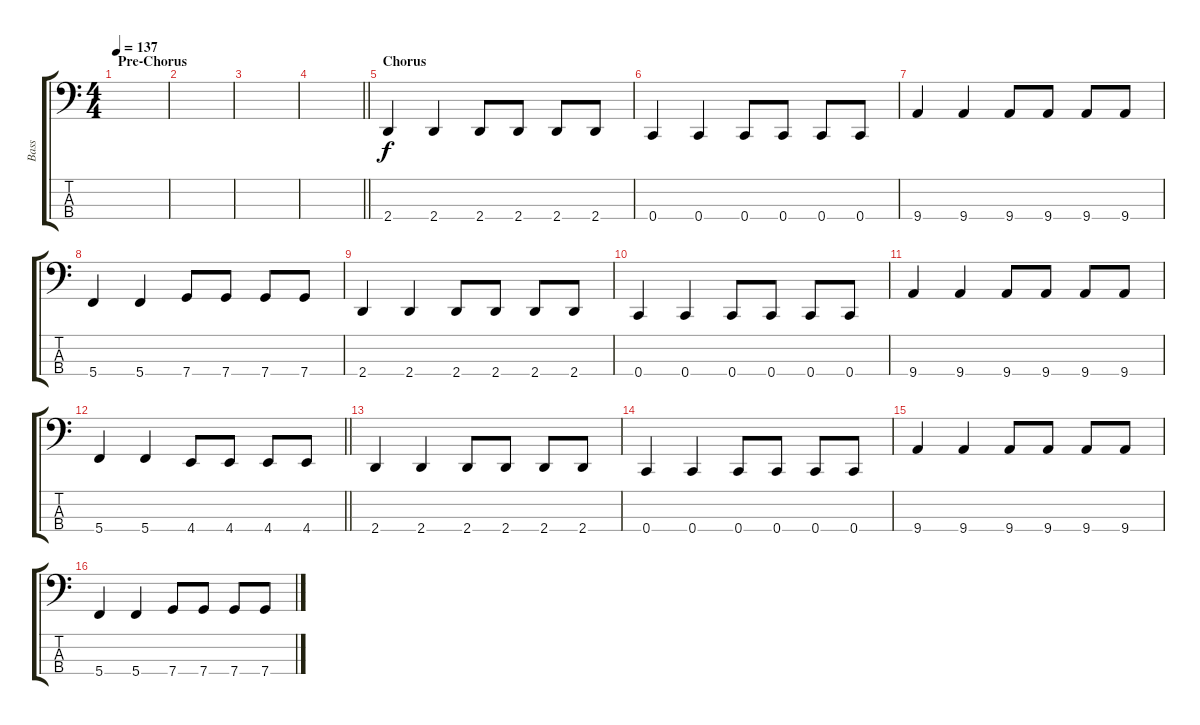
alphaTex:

\track ("Bass" "Bass") {instrument electricbassfinger}
\staff {score tabs}
\tuning (F2 C2 G1 C1) {hide}
\ts (4 4)
\section ("" "Pre-Chorus")
\tempo 137
\clef f4
\ks c
|
|
|
\barLineRight lightlight
|
\section ("" "Chorus")
2.4.4 2.4.4 2.4.8 2.4.8 2.4.8 2.4.8 |
0.4.4 0.4.4 0.4.8 0.4.8 0.4.8 0.4.8 |
9.4.4 9.4.4 9.4.8 9.4.8 9.4.8 9.4.8 |
5.4.4 5.4.4 7.4.8 7.4.8 7.4.8 7.4.8 |
2.4.4 2.4.4 2.4.8 2.4.8 2.4.8 2.4.8 |
0.4.4 0.4.4 0.4.8 0.4.8 0.4.8 0.4.8 |
9.4.4 9.4.4 9.4.8 9.4.8 9.4.8 9.4.8 |
\barLineRight lightlight
5.4.4 5.4.4 4.4.8 4.4.8 4.4.8 4.4.8 |
2.4.4 2.4.4 2.4.8 2.4.8 2.4.8 2.4.8 |
0.4.4 0.4.4 0.4.8 0.4.8 0.4.8 0.4.8 |
9.4.4 9.4.4 9.4.8 9.4.8 9.4.8 9.4.8 |
5.4.4 5.4.4 7.4.8 7.4.8 7.4.8 7.4.8
